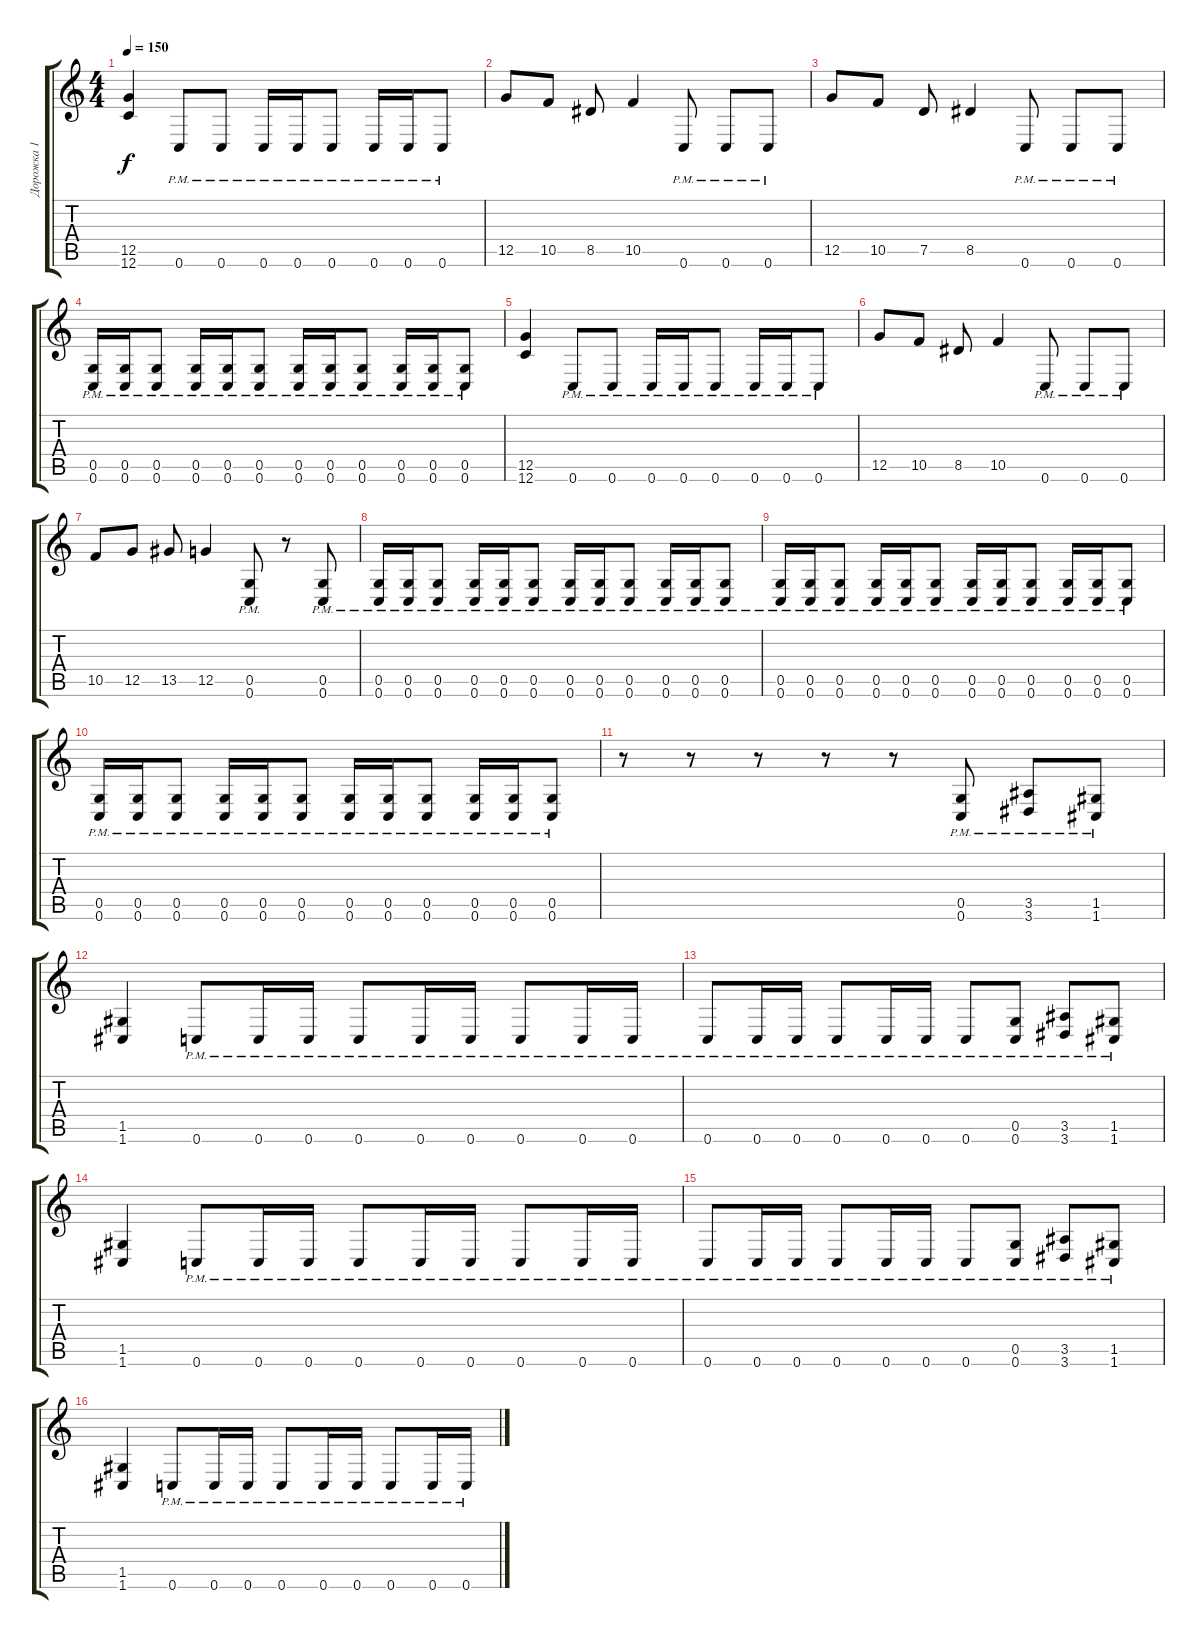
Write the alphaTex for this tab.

\track ("Дорожка 1" "Дорожка 1") {instrument distortionguitar}
\staff {score tabs}
\tuning (D4 A3 F3 C3 G2 C2) {hide}
\ts (4 4)
\tempo 150
\clef g2
\ks c
(12.5 12.6).4{dy f} 0.6{pm}.8 0.6{pm}.8 0.6{pm}.16 0.6{pm}.16 0.6{pm}.8 0.6{pm}.16 0.6{pm}.16 0.6{pm}.8 |
12.5.8 10.5.8 8.5.8 10.5.4 0.6{pm}.8 0.6{pm}.8 0.6{pm}.8 |
12.5.8 10.5.8 7.5.8 8.5.4 0.6{pm}.8 0.6{pm}.8 0.6{pm}.8 |
(0.5{pm} 0.6{pm}).16 (0.5{pm} 0.6{pm}).16 (0.5{pm} 0.6{pm}).8 (0.5{pm} 0.6{pm}).16 (0.5{pm} 0.6{pm}).16 (0.5{pm} 0.6{pm}).8 (0.5{pm} 0.6{pm}).16 (0.5{pm} 0.6{pm}).16 (0.5{pm} 0.6{pm}).8 (0.5{pm} 0.6{pm}).16 (0.5{pm} 0.6{pm}).16 (0.5{pm} 0.6{pm}).8 |
(12.5 12.6).4 0.6{pm}.8 0.6{pm}.8 0.6{pm}.16 0.6{pm}.16 0.6{pm}.8 0.6{pm}.16 0.6{pm}.16 0.6{pm}.8 |
12.5.8 10.5.8 8.5.8 10.5.4 0.6{pm}.8 0.6{pm}.8 0.6{pm}.8 |
10.5.8 12.5.8 13.5.8 12.5.4 (0.5{pm} 0.6{pm}).8 r.8 (0.5{pm} 0.6{pm}).8 |
(0.5{pm} 0.6{pm}).16 (0.5{pm} 0.6{pm}).16 (0.5{pm} 0.6{pm}).8 (0.5{pm} 0.6{pm}).16 (0.5{pm} 0.6{pm}).16 (0.5{pm} 0.6{pm}).8 (0.5{pm} 0.6{pm}).16 (0.5{pm} 0.6{pm}).16 (0.5{pm} 0.6{pm}).8 (0.5{pm} 0.6{pm}).16 (0.5{pm} 0.6{pm}).16 (0.5{pm} 0.6{pm}).8 |
(0.5{pm} 0.6{pm}).16 (0.5{pm} 0.6{pm}).16 (0.5{pm} 0.6{pm}).8 (0.5{pm} 0.6{pm}).16 (0.5{pm} 0.6{pm}).16 (0.5{pm} 0.6{pm}).8 (0.5{pm} 0.6{pm}).16 (0.5{pm} 0.6{pm}).16 (0.5{pm} 0.6{pm}).8 (0.5{pm} 0.6{pm}).16 (0.5{pm} 0.6{pm}).16 (0.5{pm} 0.6{pm}).8 |
(0.5{pm} 0.6{pm}).16 (0.5{pm} 0.6{pm}).16 (0.5{pm} 0.6{pm}).8 (0.5{pm} 0.6{pm}).16 (0.5{pm} 0.6{pm}).16 (0.5{pm} 0.6{pm}).8 (0.5{pm} 0.6{pm}).16 (0.5{pm} 0.6{pm}).16 (0.5{pm} 0.6{pm}).8 (0.5{pm} 0.6{pm}).16 (0.5{pm} 0.6{pm}).16 (0.5{pm} 0.6{pm}).8 |
r.8 r.8 r.8 r.8 r.8 (0.5{pm} 0.6{pm}).8 (3.5{pm} 3.6{pm}).8 (1.5{pm} 1.6{pm}).8 |
(1.5 1.6).4 0.6{pm}.8 0.6{pm}.16 0.6{pm}.16 0.6{pm}.8 0.6{pm}.16 0.6{pm}.16 0.6{pm}.8 0.6{pm}.16 0.6{pm}.16 |
0.6{pm}.8 0.6{pm}.16 0.6{pm}.16 0.6{pm}.8 0.6{pm}.16 0.6{pm}.16 0.6{pm}.8 (0.5{pm} 0.6{pm}).8 (3.5{pm} 3.6{pm}).8 (1.5{pm} 1.6{pm}).8 |
(1.5 1.6).4 0.6{pm}.8 0.6{pm}.16 0.6{pm}.16 0.6{pm}.8 0.6{pm}.16 0.6{pm}.16 0.6{pm}.8 0.6{pm}.16 0.6{pm}.16 |
0.6{pm}.8 0.6{pm}.16 0.6{pm}.16 0.6{pm}.8 0.6{pm}.16 0.6{pm}.16 0.6{pm}.8 (0.5{pm} 0.6{pm}).8 (3.5{pm} 3.6{pm}).8 (1.5{pm} 1.6{pm}).8 |
(1.5 1.6).4 0.6{pm}.8 0.6{pm}.16 0.6{pm}.16 0.6{pm}.8 0.6{pm}.16 0.6{pm}.16 0.6{pm}.8 0.6{pm}.16 0.6{pm}.16
